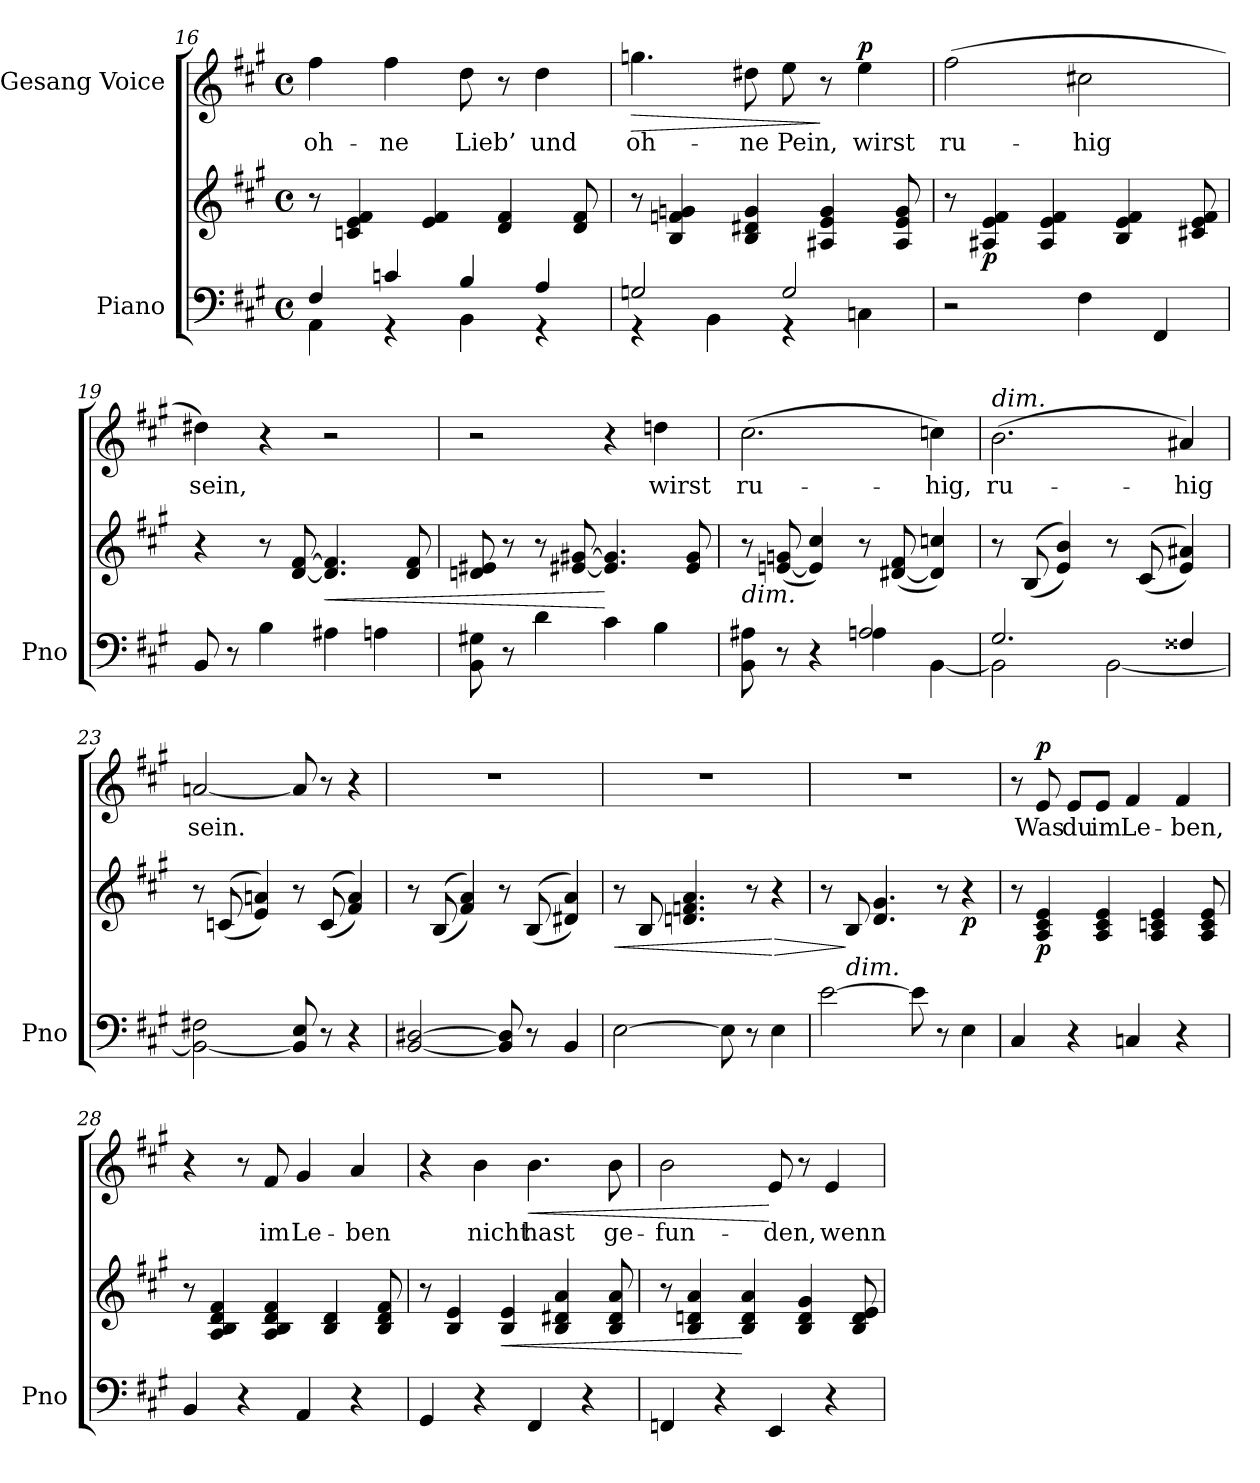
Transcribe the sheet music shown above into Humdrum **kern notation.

**kern	**kern	**dynam	**kern	**text	**dynam
*part2	*part2	*part2	*part1	*part1	*part1
*staff3	*staff2	*staff2/3	*staff1	*staff1	*staff1
*I"Piano	*	*	*I"Gesang Voice	*	*
*I'Pno	*	*	*	*	*
*clefF4	*clefG2	*	*clefG2	*	*
*k[f#c#g#]	*k[f#c#g#]	*	*k[f#c#g#]	*	*
*M4/4	*M4/4	*	*M4/4	*	*
*met(c)	*met(c)	*	*met(c)	*	*
=16	=16	=16	=16	=16	=16
*^	*	*	*	*	*
!	!	!	!	!	!LO:LY:b	!
4F#/	4AA\	8r	.	4ff#\	oh-	.
.	.	4cn/ 4e/ 4f#/	.	.	.	.
!	!	!	!	!	!LO:LY:b	!
4cn/	4r	.	.	4ff#\	-ne	.
.	.	4e/ 4f#/	.	.	.	.
!	!	!	!	!	!LO:LY:b	!
4B/	4BB\	.	.	8dd\	Lieb’	.
.	.	4d/ 4f#/	.	8r	.	.
!	!	!	!	!	!LO:LY:b	!
4A/	4r	.	.	4dd\	und	.
.	.	8d/ 8f#/	.	.	.	.
=17	=17	=17	=17	=17	=17	=17
!	!	!	!	!	!LO:LY:b	!LO:HP:b
2Gn/	4r	8r	.	4.ggn\	oh-	>
.	.	4B/ 4fn/ 4gn/	.	.	.	.
.	4BB\	.	.	.	.	.
!	!	!	!	!	!LO:LY:b	!
.	.	4B/ 4d#X/ 4g/	.	8dd#X\	-ne	.
!	!	!	!	!	!LO:LY:b	!
2G/	4r	.	.	8ee\	Pein,	.
.	.	4A#X/ 4e/ 4g/	.	8r	.	]
!	!	!	!	!	!LO:LY:b	!LO:DY:a
.	4Cn\	.	.	4ee\	wirst	p
.	.	8A#/ 8e/ 8g/	.	.	.	.
*v	*v	*	*	*	*	*
=18	=18	=18	=18	=18	=18
!	!	!	!	!LO:LY:b	!
2r	8r	.	(2ff#\	ru-	.
!	!	!LO:DY:b	!	!	!
.	4A#X/ 4e/ 4f#/	p	.	.	.
.	4A#/ 4e/ 4f#/	.	.	.	.
!	!	!	!	!LO:LY:b	!
4F#\	.	.	2cc#X\	-hig	.
.	4B/ 4e/ 4f#/	.	.	.	.
4FF#/	.	.	.	.	.
.	8c#X/ 8e/ 8f#/	.	.	.	.
!!LO:PB:g=z
=19	=19	=19	=19	=19	=19
!	!	!	!	!LO:LY:b	!
8BB/	4r	.	4dd#X\)	sein,	.
8r	.	.	.	.	.
4B\	8r	.	4r	.	.
.	[8d/ [8f#/	.	.	.	.
!	!	!LO:HP:b	!	!	!
4A#X\	4.d/] 4.f#/]	<	2r	.	.
4An\	.	.	.	.	.
.	8d/ 8f#/	.	.	.	.
=20	=20	=20	=20	=20	=20
8BB\ 8G#X\	8dn/ 8e#X/	.	2r	.	.
8r	8r	.	.	.	.
4d\	8r	.	.	.	.
.	[8e#X/ [8g#X/	.	.	.	.
4c#\	4.e#/] 4.g#/]	[	4r	.	.
!	!	!	!	!LO:LY:b	!
4B\	.	.	4ddn\	wirst	.
.	8e#/ 8g#/	.	.	.	.
=21	=21	=21	=21	=21	=21
*^	*	*	*	*	*
!	!	!LO:TX:b:i:t=dim.	!	!	!	!
!	!	!	!	!	!LO:LY:b	!
8BB\ 8A#X\	2ryy	8r	.	(2.cc#\	ru-	.
8r	.	([8en/ 8gn/	.	.	.	.
4r	.	4e/] 4cc#/)	.	.	.	.
2An/	4A\	8r	.	.	.	.
.	.	(>[8d#X/ 8f#/	.	.	.	.
!	!	!	!	!	!LO:LY:b	!
.	[4BB\	4d#/] 4ccn/)	.	4ccn\)	-hig,	.
=22	=22	=22	=22	=22	=22	=22
!	!	!	!	!LO:TX:a:i:t=dim.	!	!
!	!	!	!	!	!LO:LY:b	!
2.G#/	2BB\]	8r	.	(2.b\	ru-	.
.	.	(>(8B/	.	.	.	.
.	.	4e/ 4b/))	.	.	.	.
.	[2BB\	8r	.	.	.	.
.	.	(>(8c#/	.	.	.	.
!	!	!	!	!	!LO:LY:b	!
4F##X/	.	4e/ 4a#X/))	.	4a#X/)	-hig	.
=23	=23	=23	=23	=23	=23	=23
!	!	!	!	!	!LO:LY:b	!
2BB\_ 2F#X\	2ryy	8r	.	[2an/	sein.	.
.	.	(>(8cn/	.	.	.	.
.	.	4e/ 4an/))	.	.	.	.
8BB/] 8E/	2ryy	8r	.	8a/]	.	.
8r	.	(>(8c/	.	8r	.	.
4r	.	4f#/ 4a/))	.	4r	.	.
*v	*v	*	*	*	*	*
!!LO:LB:g=z
=24	=24	=24	=24	=24	=24
[2BB/ [2D#X/	8r	.	1r	.	.
.	(>(8B/	.	.	.	.
.	4f#/ 4a/))	.	.	.	.
8BB/] 8D#/]	8r	.	.	.	.
8r	(>(8B/	.	.	.	.
4BB/	4d#X/ 4a/))	.	.	.	.
=25	=25	=25	=25	=25	=25
!	!	!LO:HP:b	!	!	!
[2E\	8r	<	1r	.	.
.	8B/	.	.	.	.
.	4.dn/ 4.fn/ 4.a/	.	.	.	.
8E\]	.	.	.	.	.
8r	8r	.	.	.	.
!	!	!LO:HP:n=1:b	!	!	!
4E\	4r	[ >	.	.	.
=26	=26	=26	=26	=26	=26
[2e\	8r	.	1r	.	.
!	!LO:TX:b:i:t=dim.	!	!	!	!
.	8B/	]	.	.	.
.	4.d/ 4.g#/	.	.	.	.
8e\]	.	.	.	.	.
8r	8r	.	.	.	.
!	!	!LO:DY:b	!	!	!
4E\	4r	p	.	.	.
=27	=27	=27	=27	=27	=27
4C#/	8r	.	8r	.	.
!	!	!LO:DY:b	!	!LO:LY:b	!LO:DY:a
.	4A/ 4c#/ 4e/	p	8e/	Was	p
!	!	!	!	!LO:LY:b	!
4r	.	.	8e/L	du	.
!	!	!	!	!LO:LY:b	!
.	4A/ 4c#/ 4e/	.	8e/J	im	.
!	!	!	!	!LO:LY:b	!
4Cn/	.	.	4f#/	Le-	.
.	4A/ 4cn/ 4e/	.	.	.	.
!	!	!	!	!LO:LY:b	!
4r	.	.	4f#/	-ben,	.
.	8A/ 8c/ 8e/	.	.	.	.
=28	=28	=28	=28	=28	=28
4BB/	8r	.	4r	.	.
.	4A/ 4B/ 4d/ 4f#/	.	.	.	.
4r	.	.	8r	.	.
!	!	!	!	!LO:LY:b	!
.	4A/ 4B/ 4d/ 4f#/	.	8f#/	im	.
!	!	!	!	!LO:LY:b	!
4AA/	.	.	4g#/	Le-	.
.	4B/ 4d/	.	.	.	.
!	!	!	!	!LO:LY:b	!
4r	.	.	4a/	-ben	.
.	8B/ 8d/ 8f#/	.	.	.	.
!!LO:LB:g=z
=29	=29	=29	=29	=29	=29
4GG#/	8r	.	4r	.	.
.	4B/ 4e/	.	.	.	.
!	!	!	!	!LO:LY:b	!
4r	.	.	4b\	nicht	.
!	!	!LO:HP:b	!	!	!
.	4B/ 4e/	<	.	.	.
!	!	!	!	!LO:LY:b	!LO:HP:b
4FF#/	.	.	4.b\	hast	<
.	4B/ 4d#X/ 4a/	.	.	.	.
4r	.	.	.	.	.
!	!	!	!	!LO:LY:b	!
.	8B/ 8d#/ 8a/	.	8b\	ge-	.
=30	=30	=30	=30	=30	=30
!	!	!	!	!LO:LY:b	!
4FFn/	8r	.	2b\	-fun-	.
.	4B/ 4dn/ 4a/	.	.	.	.
4r	.	.	.	.	.
.	4B/ 4d/ 4a/	[	.	.	.
!	!	!	!	!LO:LY:b	!
4EE/	.	.	8e/	-den,	[
.	4B/ 4d/ 4g#/	.	8r	.	.
!	!	!	!	!LO:LY:b	!
4r	.	.	4e/	wenn	.
.	8B/ 8d/ 8e/	.	.	.	.
=	=	=	=	=	=
*-	*-	*-	*-	*-	*-
